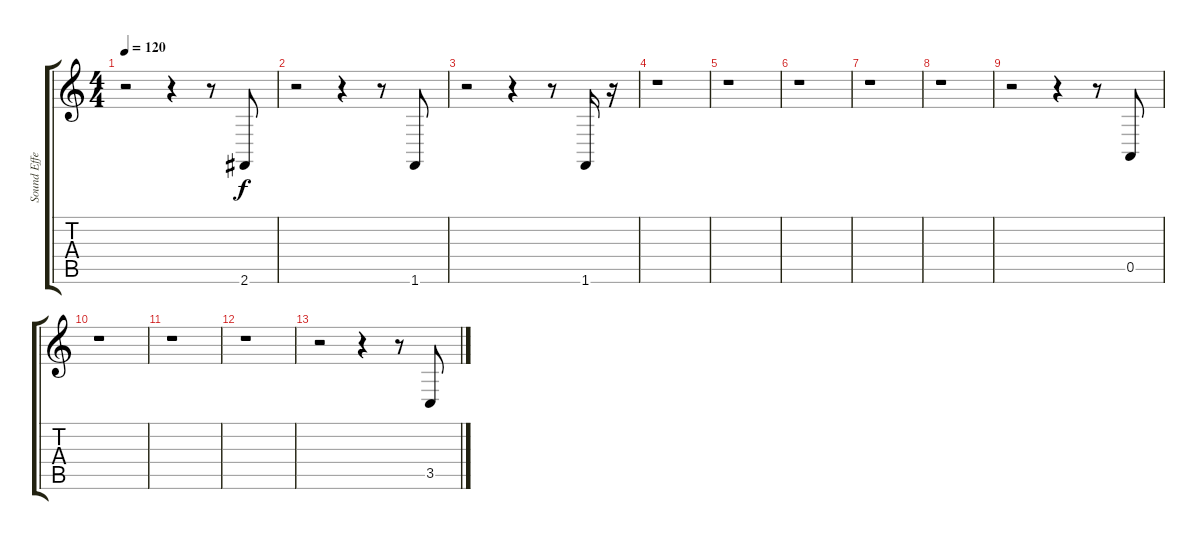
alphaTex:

\track ("Sound Effects" "Sound Effe") {instrument fx6goblins}
\staff {score tabs}
\tuning (E4 B3 G3 D3 A2 E2) {hide}
\ts (4 4)
\tempo 120
\clef g2
\ks c
r.2{dy f} r.4 r.8 2.6.8 |
r.2 r.4 r.8 1.6.8 |
r.2 r.4 r.8 1.6.16 r.16 |
r.1 |
r.1 |
r.1 |
r.1 |
r.1 |
r.2 r.4 r.8 0.5.8 |
r.1 |
r.1 |
r.1 |
r.2 r.4 r.8 3.5.8
